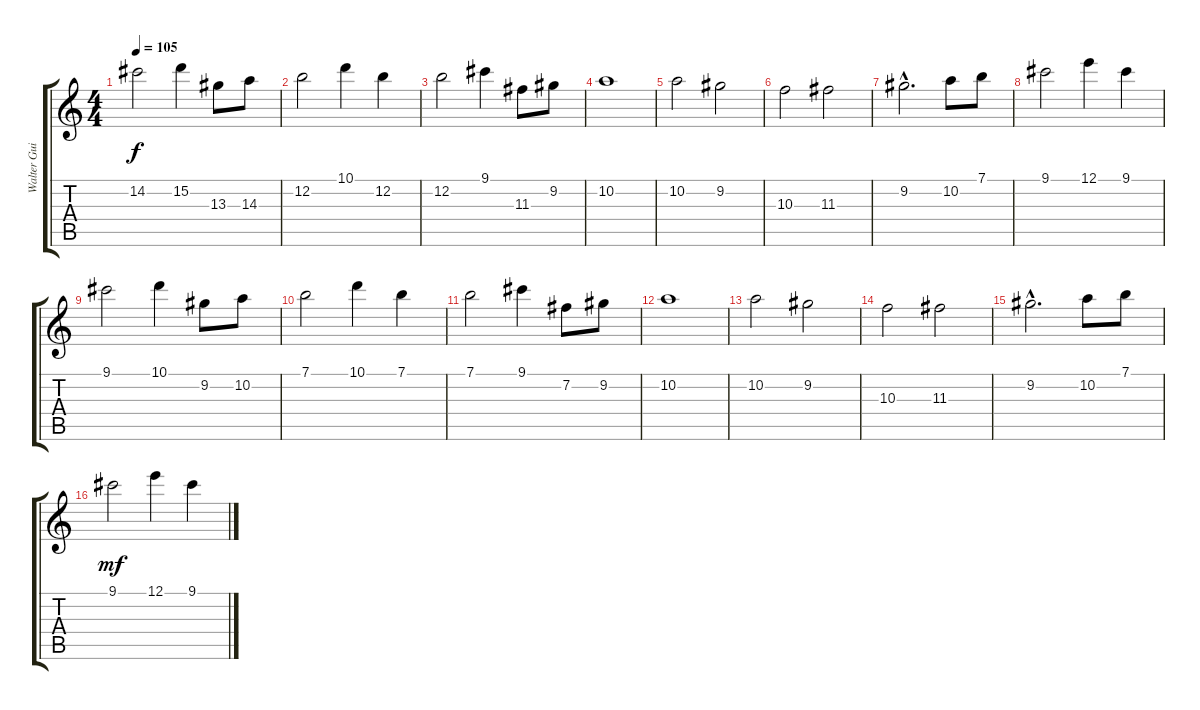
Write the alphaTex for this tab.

\track ("Walter Guiardino" "Walter Gui") {instrument distortionguitar}
\staff {score tabs}
\tuning (E4 B3 G3 D3 A2 E2) {hide}
\ts (4 4)
\tempo 105
\clef g2
\ks c
14.2.2{dy f} 15.2.4 13.3.8 14.3.8 |
12.2.2 10.1.4 12.2.4 |
12.2.2 9.1.4 11.3.8 9.2.8 |
10.2.1 |
10.2.2 9.2.2 |
10.3.2 11.3.2 |
9.2{hac}.2{d} 10.2.8 7.1.8 |
9.1.2 12.1.4 9.1.4 |
9.1.2 10.1.4 9.2.8 10.2.8 |
7.1.2 10.1.4 7.1.4 |
7.1.2 9.1.4 7.2.8 9.2.8 |
10.2.1 |
10.2.2 9.2.2 |
10.3.2 11.3.2 |
9.2{hac}.2{d} 10.2.8 7.1.8{volume 7} |
9.1.2{dy mf volume 7} 12.1.4 9.1.4
